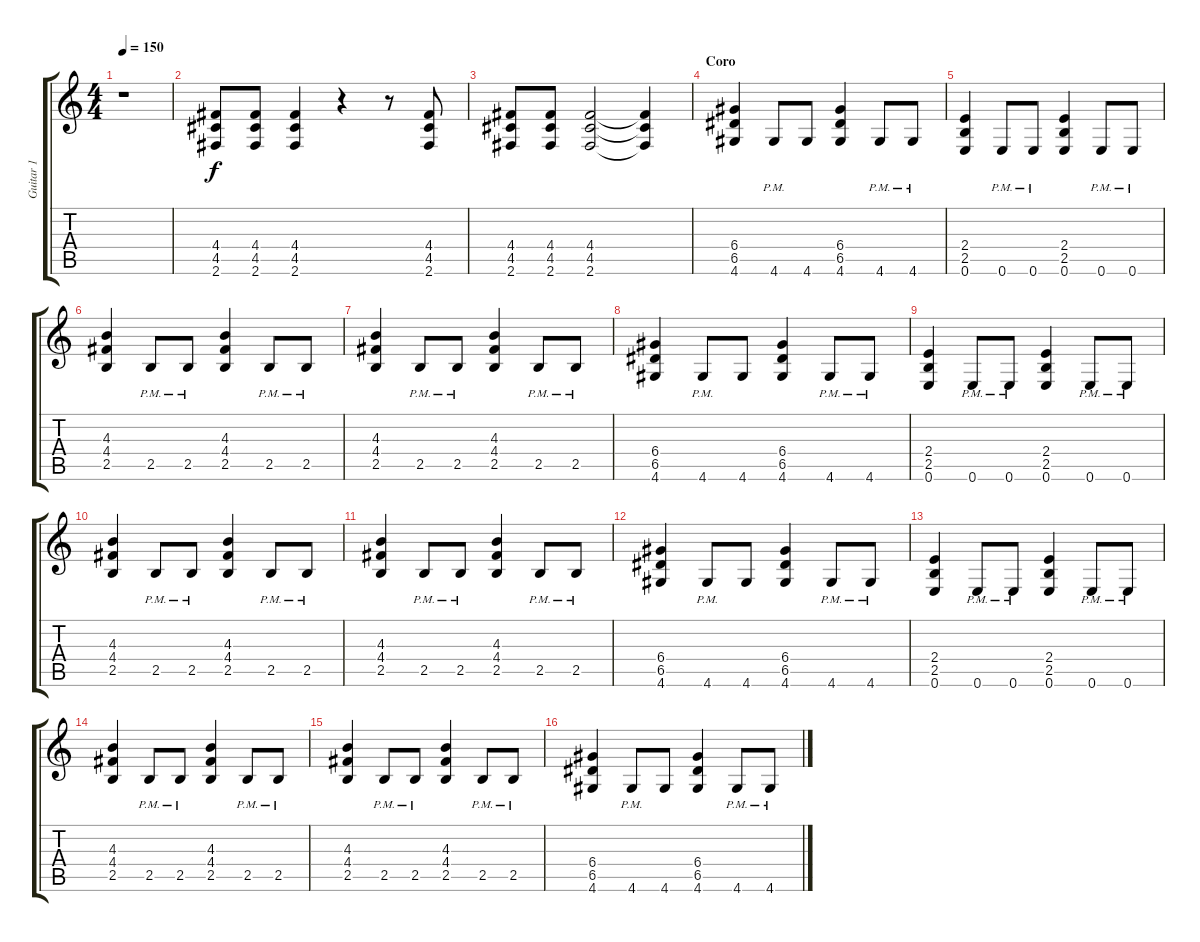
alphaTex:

\track ("Guitar 1" "Guitar 1") {instrument distortionguitar}
\staff {score tabs}
\tuning (E4 B3 G3 D3 A2 E2) {hide}
\ts (4 4)
\tempo 150
\clef g2
\ks c
r.1{dy f} |
(4.4 4.5 2.6).8 (4.4 4.5 2.6).8 (4.4 4.5 2.6).4 r.4 r.8 (4.4 4.5 2.6).8 |
(4.4 4.5 2.6).8 (4.4 4.5 2.6).8 (4.4 4.5 2.6).2 (4.4{t} 4.5{t} 2.6{t}).4 |
\section ("" "Coro")
(6.4 6.5 4.6).4{volume 16} 4.6{pm}.8 4.6.8 (6.4 6.5 4.6).4 4.6{pm}.8 4.6{pm}.8 |
(2.4 2.5 0.6).4 0.6{pm}.8 0.6{pm}.8 (2.4 2.5 0.6).4 0.6{pm}.8 0.6{pm}.8 |
(4.3 4.4 2.5).4 2.5{pm}.8 2.5{pm}.8 (4.3 4.4 2.5).4 2.5{pm}.8 2.5{pm}.8 |
(4.3 4.4 2.5).4 2.5{pm}.8 2.5{pm}.8 (4.3 4.4 2.5).4 2.5{pm}.8 2.5{pm}.8 |
(6.4 6.5 4.6).4 4.6{pm}.8 4.6.8 (6.4 6.5 4.6).4 4.6{pm}.8 4.6{pm}.8 |
(2.4 2.5 0.6).4 0.6{pm}.8 0.6{pm}.8 (2.4 2.5 0.6).4 0.6{pm}.8 0.6{pm}.8 |
(4.3 4.4 2.5).4 2.5{pm}.8 2.5{pm}.8 (4.3 4.4 2.5).4 2.5{pm}.8 2.5{pm}.8 |
(4.3 4.4 2.5).4 2.5{pm}.8 2.5{pm}.8 (4.3 4.4 2.5).4 2.5{pm}.8 2.5{pm}.8 |
(6.4 6.5 4.6).4{volume 16} 4.6{pm}.8 4.6.8 (6.4 6.5 4.6).4 4.6{pm}.8 4.6{pm}.8 |
(2.4 2.5 0.6).4 0.6{pm}.8 0.6{pm}.8 (2.4 2.5 0.6).4 0.6{pm}.8 0.6{pm}.8 |
(4.3 4.4 2.5).4 2.5{pm}.8 2.5{pm}.8 (4.3 4.4 2.5).4 2.5{pm}.8 2.5{pm}.8 |
(4.3 4.4 2.5).4 2.5{pm}.8 2.5{pm}.8 (4.3 4.4 2.5).4 2.5{pm}.8 2.5{pm}.8 |
(6.4 6.5 4.6).4 4.6{pm}.8 4.6.8 (6.4 6.5 4.6).4 4.6{pm}.8 4.6{pm}.8
